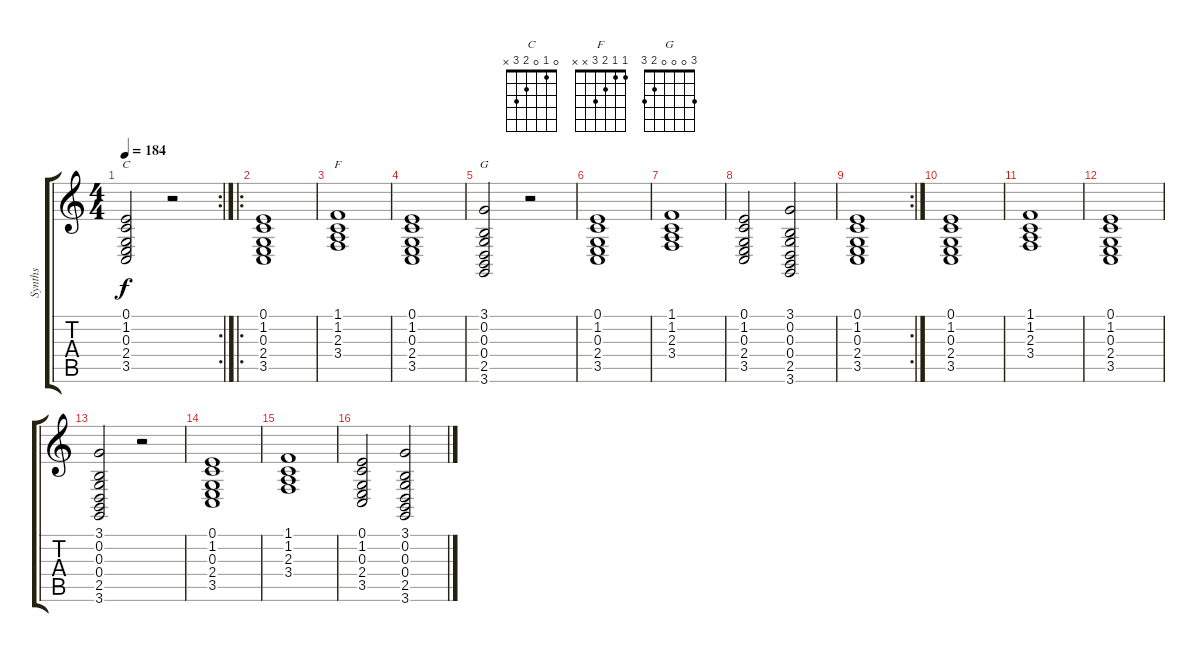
\track ("Synths" "Synths") {instrument pad2warm}
\staff {score tabs}
\tuning (E4 B3 G3 D3 A2 E2) {hide}
\chord ("C" 0 1 0 2 3 x)
\chord ("F" 1 1 2 3 x x)
\chord ("G" 3 0 0 0 2 3)
\rc 2
\ts (4 4)
\tempo 184
\clef g2
\ks c
(0.1 1.2 0.3 2.4 3.5).2{ch "C" dy f} r.2 |
\ro
(0.1 1.2 0.3 2.4 3.5).1 |
(1.1 1.2 2.3 3.4).1{ch "F"} |
(0.1 1.2 0.3 2.4 3.5).1 |
(3.1 0.2 0.3 0.4 2.5 3.6).2{ch "G"} r.2 |
(0.1 1.2 0.3 2.4 3.5).1 |
(1.1 1.2 2.3 3.4).1 |
(0.1 1.2 0.3 2.4 3.5).2 (3.1 0.2 0.3 0.4 2.5 3.6).2 |
\rc 2
(0.1 1.2 0.3 2.4 3.5).1 |
(0.1 1.2 0.3 2.4 3.5).1 |
(1.1 1.2 2.3 3.4).1 |
(0.1 1.2 0.3 2.4 3.5).1 |
(3.1 0.2 0.3 0.4 2.5 3.6).2 r.2 |
(0.1 1.2 0.3 2.4 3.5).1 |
(1.1 1.2 2.3 3.4).1 |
(0.1 1.2 0.3 2.4 3.5).2 (3.1 0.2 0.3 0.4 2.5 3.6).2
